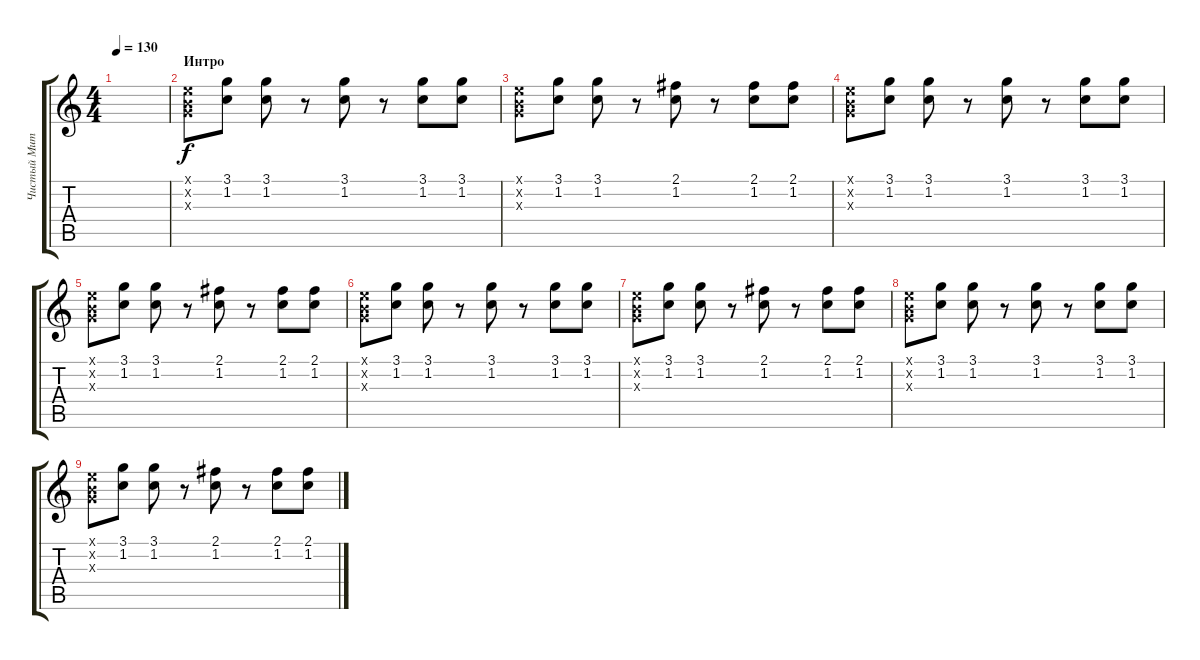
\track ("Чистый Митяй" "Чистый Мит") {instrument electricguitarclean}
\staff {score tabs}
\tuning (E4 B3 G3 D3 A2 D2) {hide}
\ts (4 4)
\tempo 130
\clef g2
\ks c
|
\section ("" "Интро")
(0.1{x} 0.2{x} 0.3{x}).8 (3.1 1.2).8 (3.1 1.2).8 r.8 (3.1 1.2).8 r.8 (3.1 1.2).8 (3.1 1.2).8 |
(0.1{x} 0.2{x} 0.3{x}).8 (3.1 1.2).8 (3.1 1.2).8 r.8 (2.1 1.2).8 r.8 (2.1 1.2).8 (2.1 1.2).8 |
(0.1{x} 0.2{x} 0.3{x}).8 (3.1 1.2).8 (3.1 1.2).8 r.8 (3.1 1.2).8 r.8 (3.1 1.2).8 (3.1 1.2).8 |
(0.1{x} 0.2{x} 0.3{x}).8 (3.1 1.2).8 (3.1 1.2).8 r.8 (2.1 1.2).8 r.8 (2.1 1.2).8 (2.1 1.2).8 |
(0.1{x} 0.2{x} 0.3{x}).8 (3.1 1.2).8 (3.1 1.2).8 r.8 (3.1 1.2).8 r.8 (3.1 1.2).8 (3.1 1.2).8 |
(0.1{x} 0.2{x} 0.3{x}).8 (3.1 1.2).8 (3.1 1.2).8 r.8 (2.1 1.2).8 r.8 (2.1 1.2).8 (2.1 1.2).8 |
(0.1{x} 0.2{x} 0.3{x}).8 (3.1 1.2).8 (3.1 1.2).8 r.8 (3.1 1.2).8 r.8 (3.1 1.2).8 (3.1 1.2).8 |
(0.1{x} 0.2{x} 0.3{x}).8 (3.1 1.2).8 (3.1 1.2).8 r.8 (2.1 1.2).8 r.8 (2.1 1.2).8 (2.1 1.2).8
